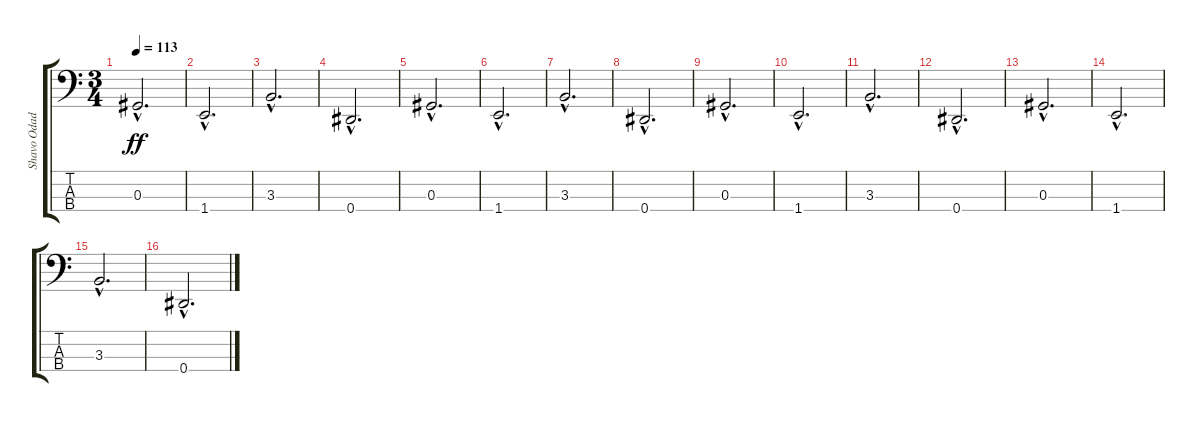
\track ("Shavo Odadjian" "Shavo Odad") {instrument electricbasspick}
\staff {score tabs}
\tuning (Gb2 Db2 Ab1 Eb1) {hide}
\ts (3 4)
\tempo 113
\clef f4
\ks c
0.3{hac}.2{d dy ff} |
1.4{hac}.2{d} |
3.3{hac}.2{d} |
0.4{hac}.2{d} |
0.3{hac}.2{d} |
1.4{hac}.2{d} |
3.3{hac}.2{d} |
0.4{hac}.2{d} |
0.3{hac}.2{d} |
1.4{hac}.2{d} |
3.3{hac}.2{d} |
0.4{hac}.2{d} |
0.3{hac}.2{d} |
1.4{hac}.2{d} |
3.3{hac}.2{d} |
0.4{hac}.2{d}
